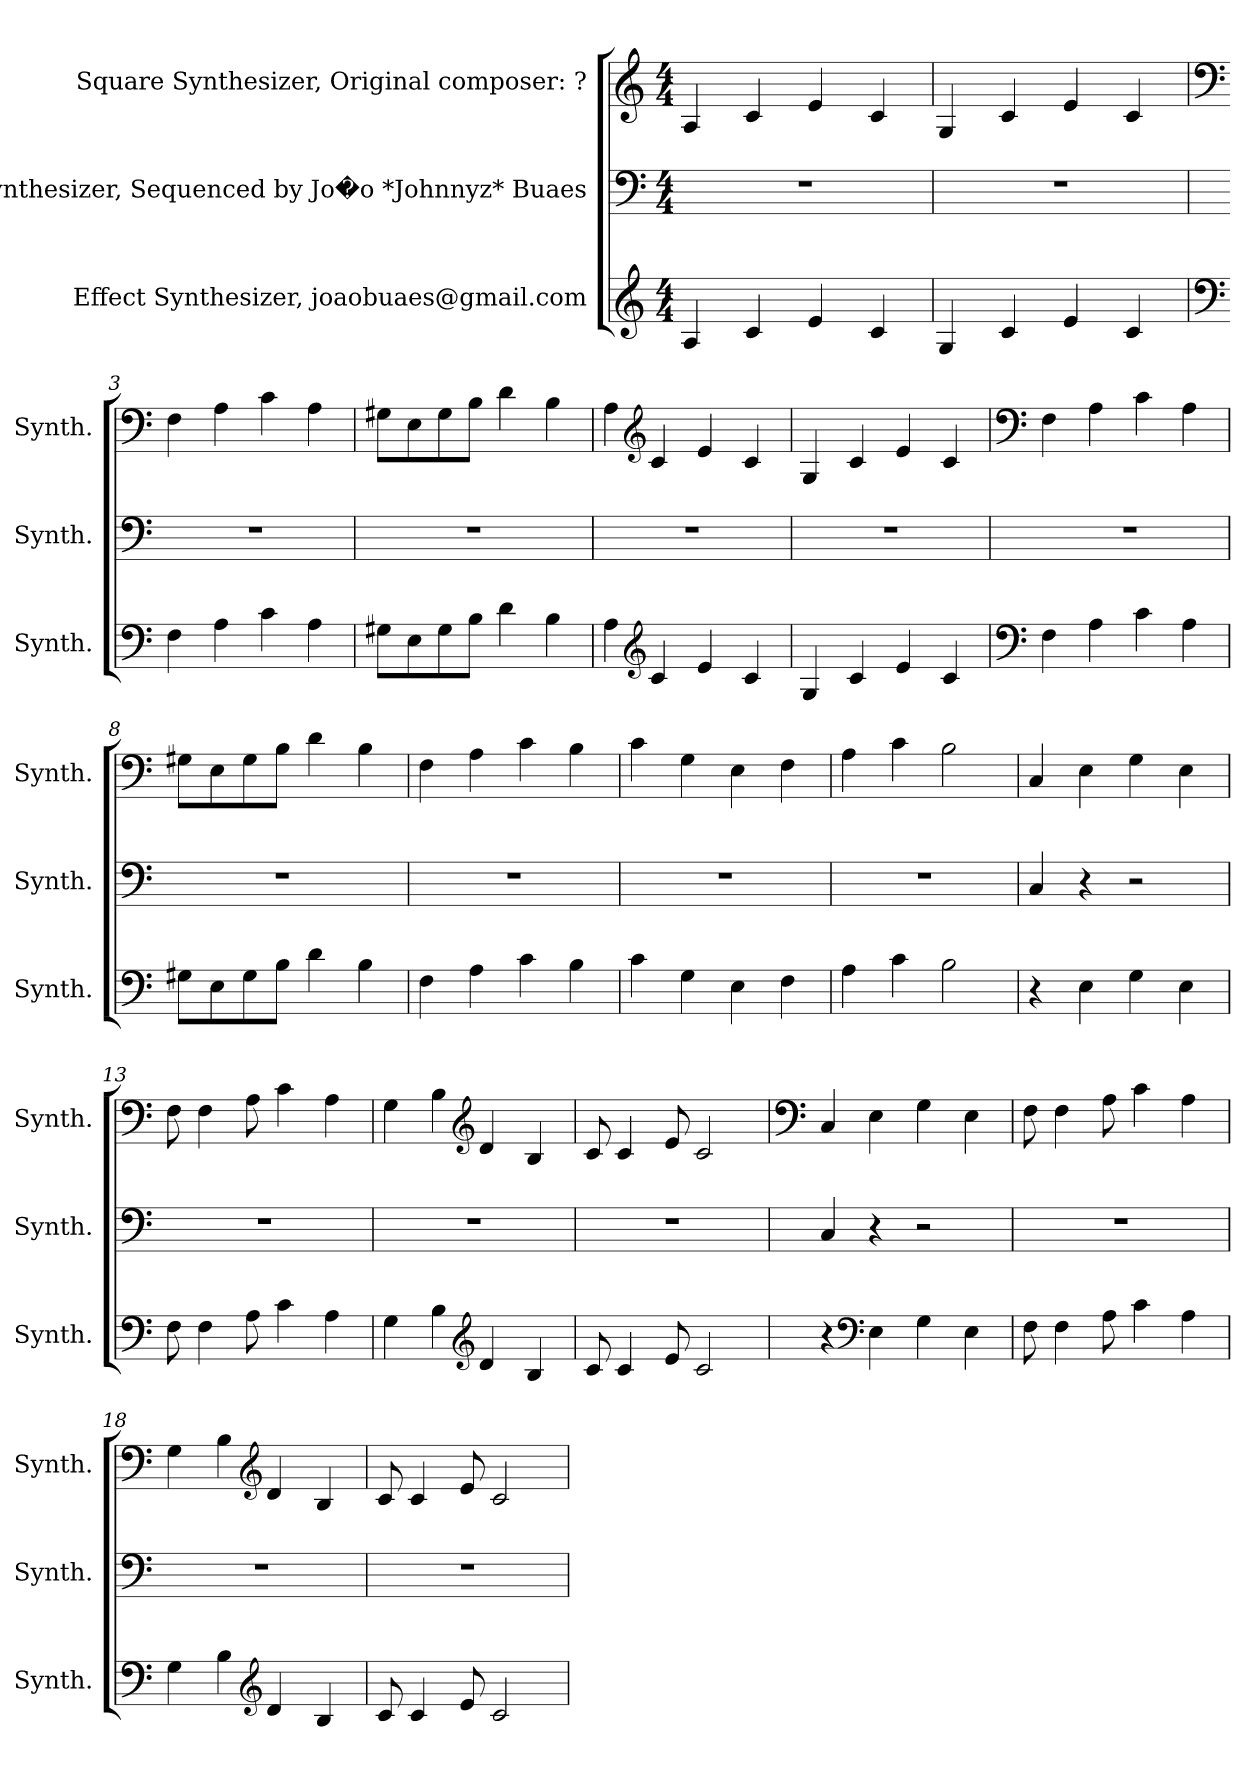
**kern	**kern	**kern
*part3	*part2	*part1
*staff3	*staff2	*staff1
*I"Effect Synthesizer, joaobuaes@gmail.com	*I"Effect Synthesizer, Sequenced by Jo�o *Johnnyz* Buaes	*I"Square Synthesizer, Original composer: ?
*I'Synth.	*I'Synth.	*I'Synth.
*clefG2	*clefF4	*clefG2
*k[]	*k[]	*k[]
*M4/4	*M4/4	*M4/4
*MM108	*MM108	*MM108
=1	=1	=1
4A/	1r	4A/
4c/	.	4c/
4e/	.	4e/
4c/	.	4c/
=2	=2	=2
4G/	1r	4G/
4c/	.	4c/
4e/	.	4e/
4c/	.	4c/
=3	=3	=3
*clefF4	*	*clefF4
4F\	1r	4F\
4A\	.	4A\
4c\	.	4c\
4A\	.	4A\
!!LO:LB:g=z
=4	=4	=4
8G#X\L	1r	8G#X\L
8E\	.	8E\
8G#\	.	8G#\
8B\J	.	8B\J
4d\	.	4d\
4B\	.	4B\
=5	=5	=5
4A\	1r	4A\
*clefG2	*	*clefG2
4c/	.	4c/
4e/	.	4e/
4c/	.	4c/
=6	=6	=6
4G/	1r	4G/
4c/	.	4c/
4e/	.	4e/
4c/	.	4c/
=7	=7	=7
*clefF4	*	*clefF4
4F\	1r	4F\
4A\	.	4A\
4c\	.	4c\
4A\	.	4A\
=8	=8	=8
8G#X\L	1r	8G#X\L
8E\	.	8E\
8G#\	.	8G#\
8B\J	.	8B\J
4d\	.	4d\
4B\	.	4B\
=9	=9	=9
4F\	1r	4F\
4A\	.	4A\
4c\	.	4c\
4B\	.	4B\
=10	=10	=10
4c\	1r	4c\
4G\	.	4G\
4E\	.	4E\
4F\	.	4F\
!!LO:LB:g=z
=11	=11	=11
4A\	1r	4A\
4c\	.	4c\
2B\	.	2B\
=12	=12	=12
4r	4C/	4C/
4E\	4r	4E\
4G\	2r	4G\
4E\	.	4E\
=13	=13	=13
8F\	1r	8F\
4F\	.	4F\
8A\	.	8A\
4c\	.	4c\
4A\	.	4A\
=14	=14	=14
4G\	1r	4G\
4B\	.	4B\
*clefG2	*	*clefG2
4d/	.	4d/
4B/	.	4B/
=15	=15	=15
8c/	1r	8c/
4c/	.	4c/
8e/	.	8e/
2c/	.	2c/
=16	=16	=16
*	*	*clefF4
4r	4C/	4C/
*clefF4	*	*
4E\	4r	4E\
4G\	2r	4G\
4E\	.	4E\
=17	=17	=17
8F\	1r	8F\
4F\	.	4F\
8A\	.	8A\
4c\	.	4c\
4A\	.	4A\
!!LO:LB:g=z
=18	=18	=18
4G\	1r	4G\
4B\	.	4B\
*clefG2	*	*clefG2
4d/	.	4d/
4B/	.	4B/
=19	=19	=19
8c/	1r	8c/
4c/	.	4c/
8e/	.	8e/
2c/	.	2c/
=	=	=
*-	*-	*-
